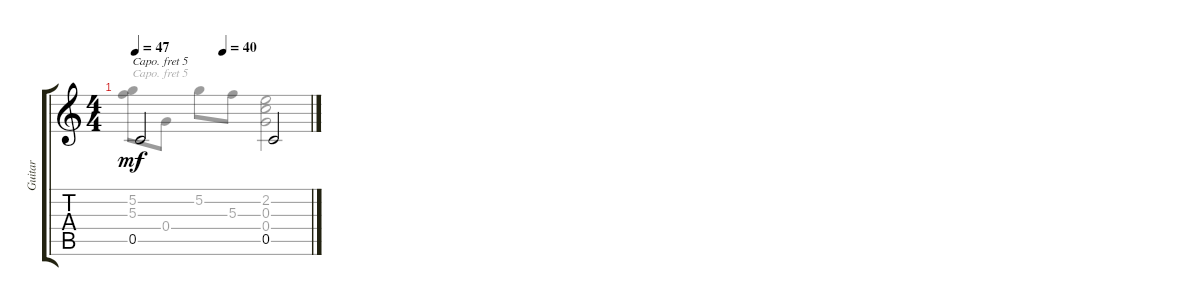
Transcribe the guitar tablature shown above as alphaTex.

\track ("Guitar" "Guitar") {instrument acousticguitarsteel}
\staff {score tabs}
\capo 5
\tuning (D4 A3 G3 D3 G2 C2) {hide}
\voice
\ts (4 4)
\tempo 47
\tempo (40 0.5)
\clef g2
\ks c
0.5.2{dy mf} 0.5.2
\voice
\clef g2
\ottava regular
\simile none
\ks c
(5.2 5.3).8{dy mf} 0.4.8 5.2.8 5.3.8 (2.2 0.3 0.4).2
